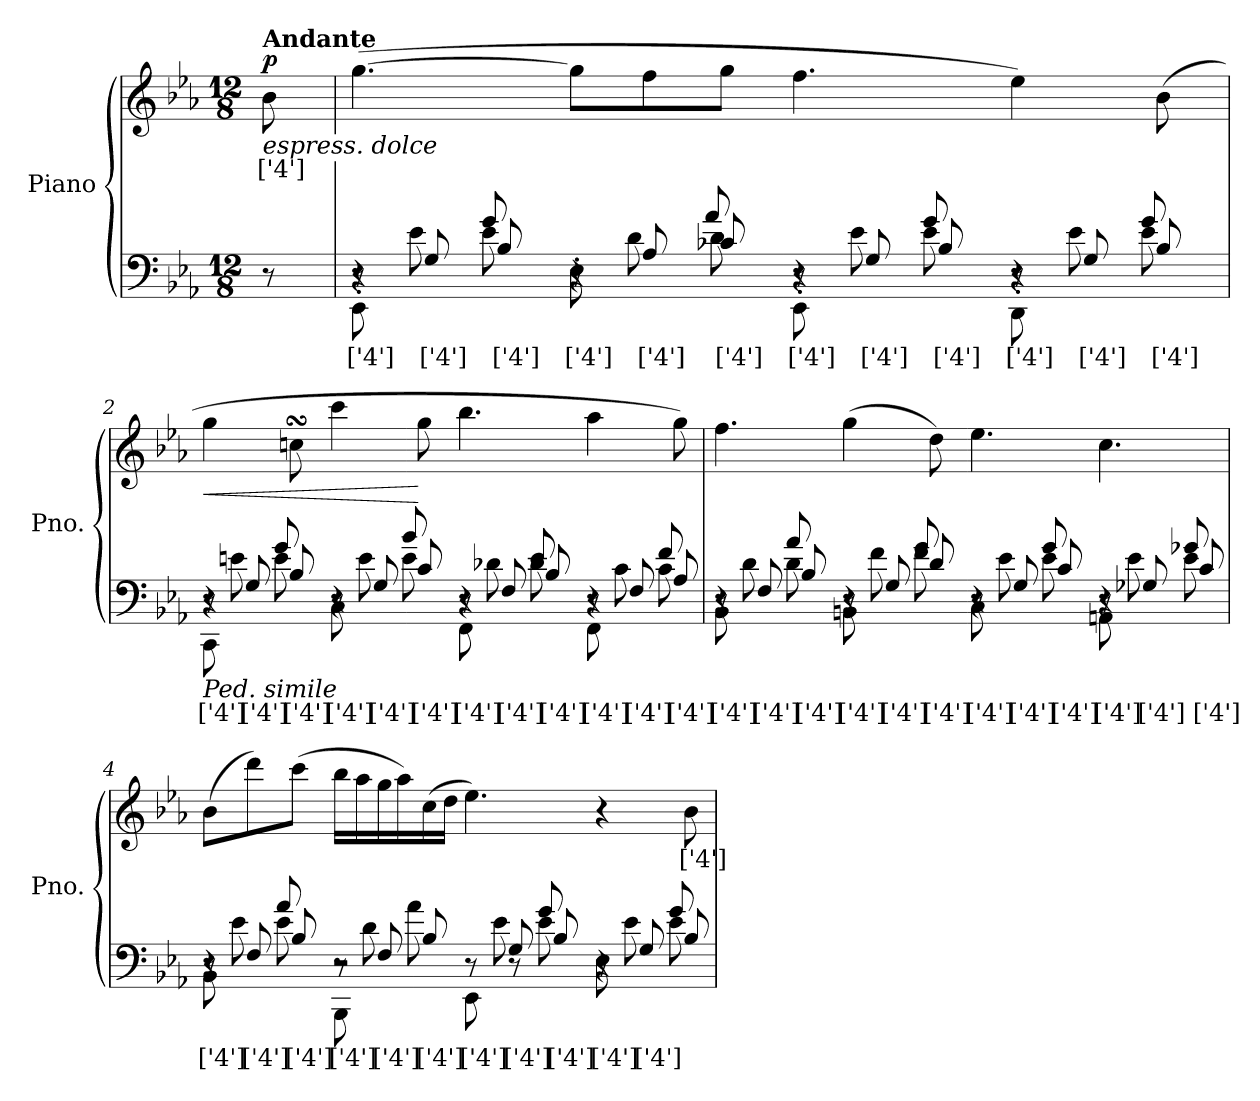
**kern	**text	**kern	**text	**dynam
*part1	*part1	*part1	*part1	*part1
*staff2	*staff2	*staff1	*staff1	*staff1/2
*I"Piano	*	*	*	*
*I'Pno.	*	*	*	*
*clefF4	*	*clefG2	*	*
*k[b-e-a-]	*	*k[b-e-a-]	*	*
*M12/8	*	*M12/8	*	*
*MM60	*	*MM60	*	*
=	=	=	=	=
!	!	!LO:TX:a:B:t=Andante	!	!
!	!	!LO:TX:b:i:t=espress. dolce	!	!
!	!	!	!	!LO:DY:b
8r	.	8b-i\	['4']	p
=1	=1	=1	=1	=1
*^	*	*	*	*
*	*^	*	*	*	*
8EE-'i\L	8r	4r	['4']	([4.gg\	.	.
8Gi	8e-	.	['4']	.	.	.
8B-i	8e-	8g	['4']	.	.	.
8E-'i\L	8r	4r	['4']	8gg\L]	.	.
8A-	8di	.	['4']	8ff\	.	.
8c-Xi	8d	8a-	['4']	8gg\J	.	.
8EE-'i\L	8r	4r	['4']	4.ff\	.	.
8Gi	8e-	.	['4']	.	.	.
8B-i	8e-	8g	['4']	.	.	.
8DD'i\L	8r	4r	['4']	4ee-\)	.	.
8Gi	8e-	.	['4']	.	.	.
8B-i	8e-	8g	['4']	(8b-\	.	.
=2	=2	=2	=2	=2	=2	=2
!LO:TX:b:i:t=Ped. simile	!	!	!	!	!	!
!	!	!	!	!	!	!LO:HP:b
8CCi\L	8r	4r	['4']	4gg\	.	<
8Gi	8en	.	['4']	.	.	.
8B-i	8e	8g	['4']	8ccnsSSS\	.	.
8Ci\L	8r	4r	['4']	4ccc\	.	.
8G	8ei	.	['4']	.	.	.
8ci	8e	8b-	['4']	8gg\	.	[
8FFi\L	8r	4r	['4']	4.bb-\	.	.
8F	8d-Xi	.	['4']	.	.	.
8B-i	8d-	8e	['4']	.	.	.
8FFi\L	8r	4r	['4']	4aa-\	.	.
8Fi	8c	.	['4']	.	.	.
8A-i	8c	8f	['4']	8gg\)	.	.
!!LO:LB:g=z
=3	=3	=3	=3	=3	=3	=3
8BB-i\L	8r	4r	['4']	4.ff\	.	.
8F	8di	.	['4']	.	.	.
8B-i	8d	8a-	['4']	.	.	.
8BBni\L	8r	4r	['4']	(4gg\	.	.
8G	8fi	.	['4']	.	.	.
8di	8f	8g	['4']	8dd\)	.	.
8Ci\L	8r	4r	['4']	4.ee-\	.	.
8G	8e-i	.	['4']	.	.	.
8ci	8e-	8g	['4']	.	.	.
8AAni\L	8r	4r	['4']	4.cc\	.	.
8G-X	8e-i	.	['4']	.	.	.
8ci	8e-	8g-X	['4']	.	.	.
=4	=4	=4	=4	=4	=4	=4
8BB-i\L	8r	4r	['4']	(8b-\L	.	.
8Fi	8e-	.	['4']	8ddd\)	.	.
8B-i	8e-	8a-	['4']	(8ccc\J	.	.
8BBB-i\L	8r	2r	['4']	16bb-\LL	.	.
.	.	.	.	16aa-\	.	.
8Fi	8d	.	['4']	16gg\	.	.
.	.	.	.	16aa-\)	.	.
8B-i	8a-	.	['4']	(16cc\	.	.
.	.	.	.	16dd\JJ	.	.
8EE-i\L	8r	.	['4']	4.ee-\)	.	.
8Gi	8e-	8r	['4']	.	.	.
8B-i	8e-	8g	['4']	.	.	.
8E-i\L	8r	4r	['4']	4r	.	.
8G	8e-i	.	['4']	.	.	.
8B-	8e-	8g	.	8b-i\	['4']	.
*v	*v	*v	*	*	*	*
=	=	=	=	=
*-	*-	*-	*-	*-
